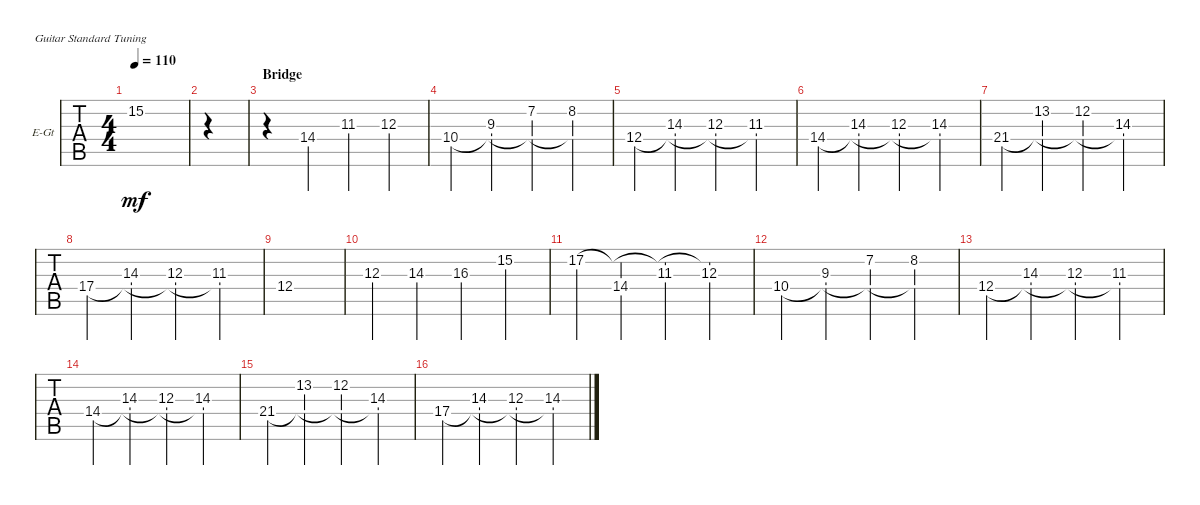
\defaultSystemsLayout 4
\bracketExtendMode groupsimilarinstruments
\firstSystemTrackNameOrientation horizontal
\otherSystemsTrackNameOrientation horizontal
\track ("Vocals" "E-Gt") {instrument electricguitarclean}
\staff {tabs}
\tuning (E4 B3 G3 D3 A2 E2)
\ts (4 4)
\tempo 110
\clef g2
\ks c
15.2.1{dy mf} |
|
\section ("" "Bridge")
r.4 14.4.4 11.3.4 12.3.4 |
10.4.4 (9.3 10.4{t}).4 (7.2 10.4{t}).4 (8.2 10.4{t}).4 |
12.4.4 (14.3 12.4{t}).4 (12.3 12.4{t}).4 (11.3 12.4{t}).4 |
14.4.4 (14.3 14.4{t}).4 (12.3 14.4{t}).4 (14.3 14.4{t}).4 |
21.4.4 (13.2 21.4{t}).4 (12.2 21.4{t}).4 (14.3 21.4{t}).4 |
17.4.4 (14.3 17.4{t}).4 (12.3 17.4{t}).4 (11.3 17.4{t}).4 |
12.4.1 |
12.3.4 14.3.4 16.3.4 15.2.4 |
17.2.4 (14.4 17.2{t}).4 (11.3 17.2{t}).4 (12.3 17.2{t}).4 |
10.4.4 (9.3 10.4{t}).4 (7.2 10.4{t}).4 (8.2 10.4{t}).4 |
12.4.4 (14.3 12.4{t}).4 (12.3 12.4{t}).4 (11.3 12.4{t}).4 |
14.4.4 (14.3 14.4{t}).4 (12.3 14.4{t}).4 (14.3 14.4{t}).4 |
21.4.4 (13.2 21.4{t}).4 (12.2 21.4{t}).4 (14.3 21.4{t}).4 |
17.4.4 (14.3 17.4{t}).4 (12.3 17.4{t}).4 (14.3 17.4{t}).4
